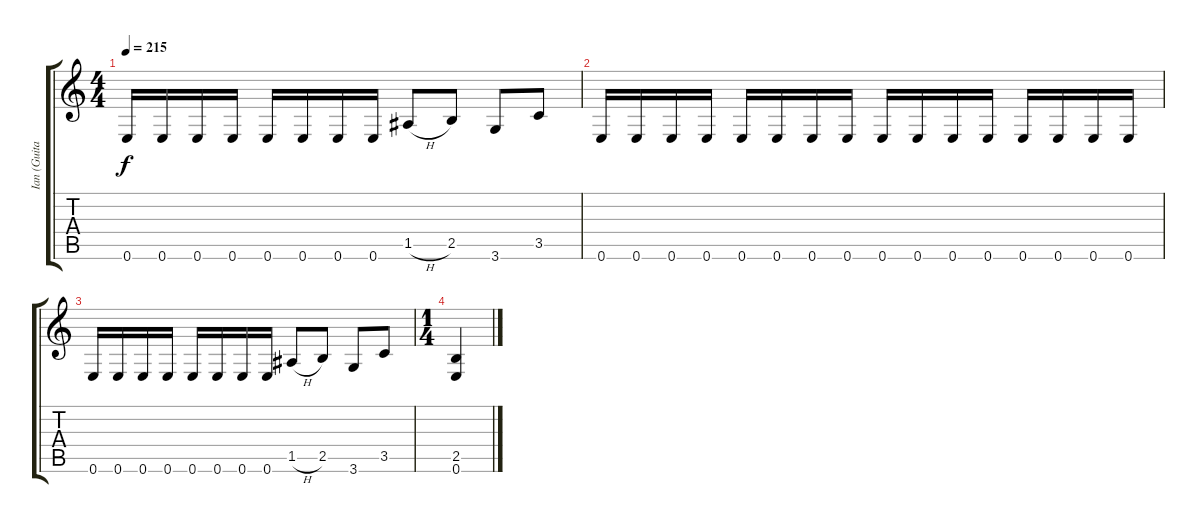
\track ("Ian (Guitar)" "Ian (Guita") {instrument distortionguitar}
\staff {score tabs}
\tuning (E4 B3 G3 D3 A2 E2) {hide}
\ts (4 4)
\tempo 215
\clef g2
\ks c
0.6.16{dy f} 0.6.16 0.6.16 0.6.16 0.6.16 0.6.16 0.6.16 0.6.16 1.5{h}.8 2.5.8 3.6.8 3.5.8 |
0.6.16 0.6.16 0.6.16 0.6.16 0.6.16 0.6.16 0.6.16 0.6.16 0.6.16 0.6.16 0.6.16 0.6.16 0.6.16 0.6.16 0.6.16 0.6.16 |
0.6.16 0.6.16 0.6.16 0.6.16 0.6.16 0.6.16 0.6.16 0.6.16 1.5{h}.8 2.5.8 3.6.8 3.5.8 |
\ts (1 4)
(2.5 0.6).4
